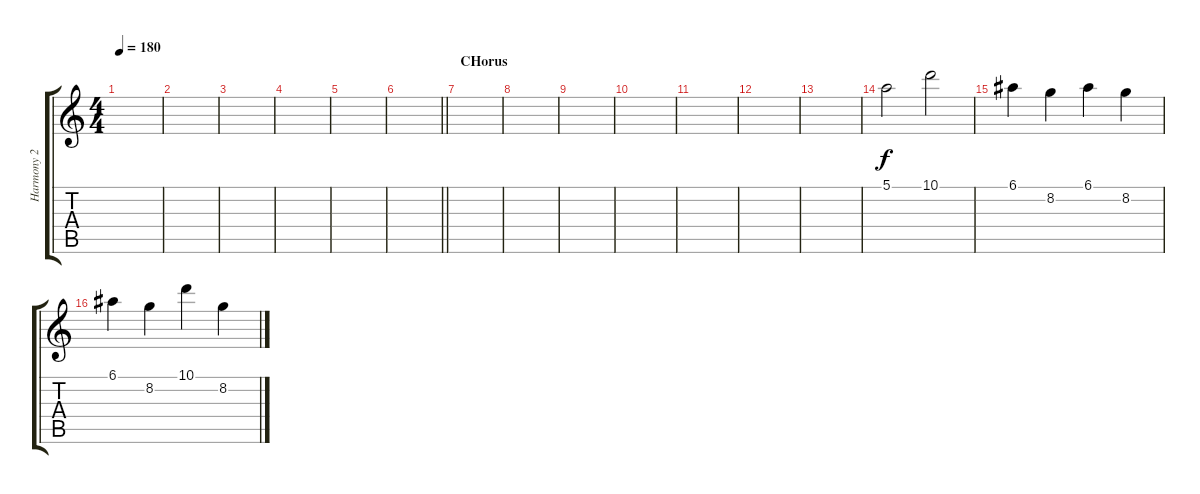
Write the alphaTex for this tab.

\track ("Harmony 2" "Harmony 2") {instrument distortionguitar}
\staff {score tabs}
\tuning (E4 B3 G3 D3 A2 D2) {hide}
\ts (4 4)
\tempo 180
\clef g2
\ks c
|
|
|
|
|
\barLineRight lightlight
|
\section ("" "CHorus")
|
|
|
|
|
|
|
5.1.2 10.1.2 |
6.1.4 8.2.4 6.1.4 8.2.4 |
6.1.4 8.2.4 10.1.4 8.2.4
